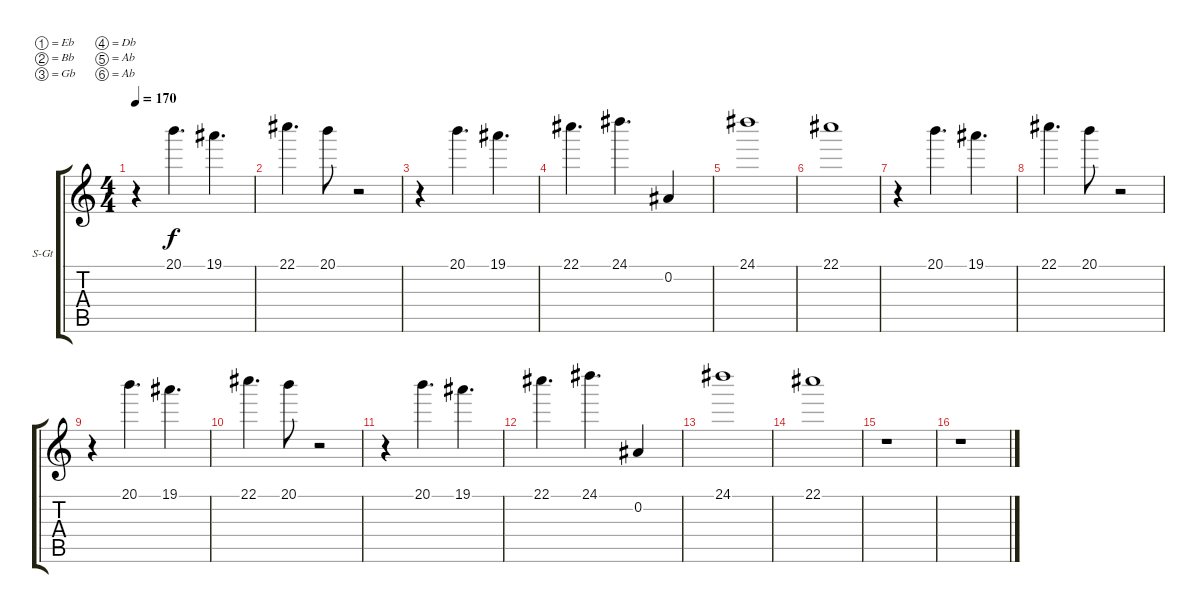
\bracketExtendMode groupsimilarinstruments
\firstSystemTrackNameOrientation horizontal
\otherSystemsTrackNameOrientation horizontal
\track ("Дмитрий Иванов / Эффекты" "S-Gt") {instrument glockenspiel}
\staff {score tabs}
\tuning (Eb4 Bb3 Gb3 Db2 Ab1 Ab0)
\displaytranspose 12
\ts (4 4)
\tempo 170
\clef g2
\ks c
r.4{dy f} 20.1.4{d} 19.1.4{d} |
22.1.4{d} 20.1.8 r.2 |
r.4 20.1.4{d} 19.1.4{d} |
22.1.4{d} 24.1.4{d} 0.2.4 |
24.1.1 |
22.1.1 |
r.4 20.1.4{d} 19.1.4{d} |
22.1.4{d} 20.1.8 r.2 |
r.4 20.1.4{d} 19.1.4{d} |
22.1.4{d} 20.1.8 r.2 |
r.4 20.1.4{d} 19.1.4{d} |
22.1.4{d} 24.1.4{d} 0.2.4 |
24.1.1 |
22.1.1 |
r.1 |
r.1
